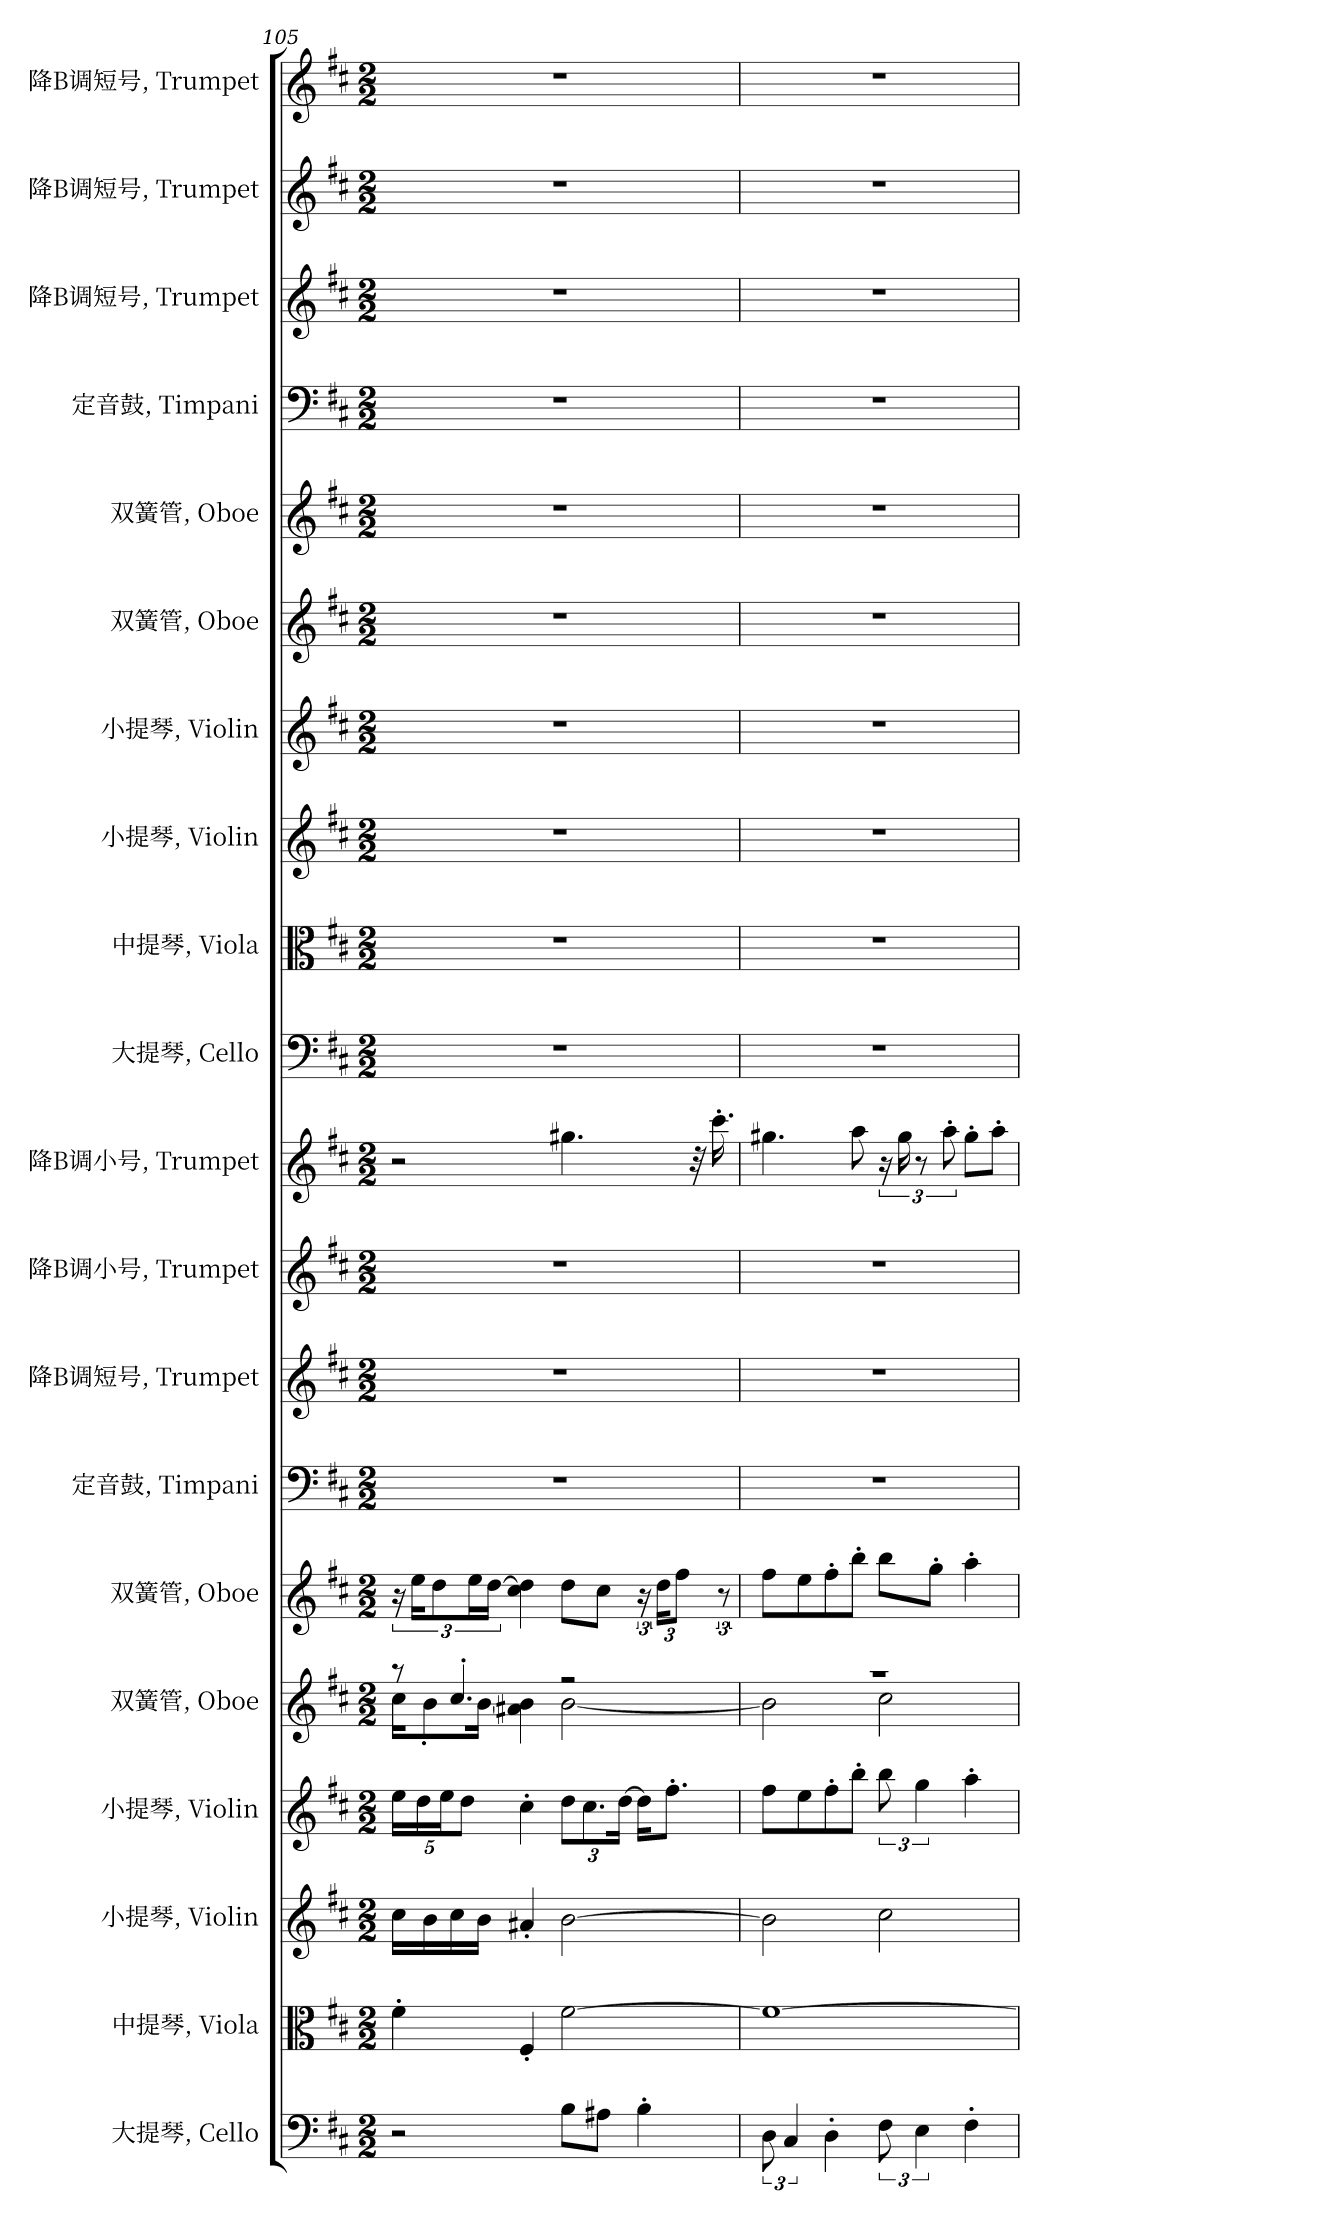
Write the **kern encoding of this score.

**kern	**kern	**kern	**kern	**kern	**kern	**kern	**kern	**kern	**kern	**kern	**kern	**kern	**kern	**kern	**kern	**kern	**kern	**kern	**kern
*part20	*part19	*part18	*part17	*part16	*part15	*part14	*part13	*part12	*part11	*part10	*part9	*part8	*part7	*part6	*part5	*part4	*part3	*part2	*part1
*staff20	*staff19	*staff18	*staff17	*staff16	*staff15	*staff14	*staff13	*staff12	*staff11	*staff10	*staff9	*staff8	*staff7	*staff6	*staff5	*staff4	*staff3	*staff2	*staff1
*I"大提琴, Cello	*I"中提琴, Viola	*I"小提琴, Violin	*I"小提琴, Violin	*I"双簧管, Oboe	*I"双簧管, Oboe	*I"定音鼓, Timpani	*I"降B调短号, Trumpet	*I"降B调小号, Trumpet	*I"降B调小号, Trumpet	*I"大提琴, Cello	*I"中提琴, Viola	*I"小提琴, Violin	*I"小提琴, Violin	*I"双簧管, Oboe	*I"双簧管, Oboe	*I"定音鼓, Timpani	*I"降B调短号, Trumpet	*I"降B调短号, Trumpet	*I"降B调短号, Trumpet
*	*I'Vla.	*I'Vln.	*I'Vln.	*I'Ob.	*I'Ob.	*I'Timp.	*	*I'B♭ Tpt.	*I'B♭ Tpt.	*	*I'Vla.	*I'Vln.	*I'Vln.	*I'Ob.	*I'Ob.	*I'Timp.	*	*	*
!!LO:PB:g=z
*clefF4	*clefC3	*clefG2	*clefG2	*clefG2	*clefG2	*clefF4	*clefG2	*clefG2	*clefG2	*clefF4	*clefC3	*clefG2	*clefG2	*clefG2	*clefG2	*clefF4	*clefG2	*clefG2	*clefG2
*	*	*	*	*	*	*	*ITrd1c2	*ITrd1c2	*ITrd1c2	*	*	*	*	*	*	*	*ITrd1c2	*ITrd1c2	*ITrd1c2
*k[f#c#]	*k[f#c#]	*k[f#c#]	*k[f#c#]	*k[f#c#]	*k[f#c#]	*k[f#c#]	*k[]	*k[]	*k[]	*k[f#c#]	*k[f#c#]	*k[f#c#]	*k[f#c#]	*k[f#c#]	*k[f#c#]	*k[f#c#]	*k[]	*k[]	*k[]
*M2/2	*M2/2	*M2/2	*M2/2	*M2/2	*M2/2	*M2/2	*M2/2	*M2/2	*M2/2	*M2/2	*M2/2	*M2/2	*M2/2	*M2/2	*M2/2	*M2/2	*M2/2	*M2/2	*M2/2
*	*	*	*Xbrackettup	*	*	*	*	*	*	*	*	*	*	*	*	*	*	*	*
=105	=105	=105	=105	=105	=105	=105	=105	=105	=105	=105	=105	=105	=105	=105	=105	=105	=105	=105	=105
*	*	*	*	*^	*	*	*	*	*	*	*	*	*	*	*	*	*	*	*
2r	4f#'\	16cc#\LL	20ee\LL	8r	16cc#\KL	24r	1r	1r	1r	2r	1r	1r	1r	1r	1r	1r	1r	1r	1r	1r
.	.	.	.	.	.	24ee\KL	.	.	.	.	.	.	.	.	.	.	.	.	.	.
.	.	.	20dd\	.	.	.	.	.	.	.	.	.	.	.	.	.	.	.	.	.
.	.	16b\	.	.	8b'\	.	.	.	.	.	.	.	.	.	.	.	.	.	.	.
.	.	.	.	.	.	12dd\	.	.	.	.	.	.	.	.	.	.	.	.	.	.
.	.	.	20ee\J	.	.	.	.	.	.	.	.	.	.	.	.	.	.	.	.	.
.	.	16cc#\	.	4.cc#'/	.	.	.	.	.	.	.	.	.	.	.	.	.	.	.	.
.	.	.	10dd\J	.	.	.	.	.	.	.	.	.	.	.	.	.	.	.	.	.
.	.	.	.	.	.	24ee\L	.	.	.	.	.	.	.	.	.	.	.	.	.	.
.	.	16b\JJ	.	.	[16b\Jk	.	.	.	.	.	.	.	.	.	.	.	.	.	.	.
.	.	.	.	.	.	[24dd\JJ	.	.	.	.	.	.	.	.	.	.	.	.	.	.
.	4F#'/	4a#X'/	4cc#'\	.	4a#X\ 4b\]	4cc#\ 4dd\]	.	.	.	.	.	.	.	.	.	.	.	.	.	.
8B\L	[2f#\	[2b\	12dd\L	2r	[2b\	8dd\L	.	.	.	4.ff#X\	.	.	.	.	.	.	.	.	.	.
.	.	.	12.cc#\	.	.	.	.	.	.	.	.	.	.	.	.	.	.	.	.	.
8A#X\J	.	.	.	.	.	8cc#\J	.	.	.	.	.	.	.	.	.	.	.	.	.	.
.	.	.	[24dd\Jk	.	.	.	.	.	.	.	.	.	.	.	.	.	.	.	.	.
4B'\	.	.	16dd\KL]	.	.	24r	.	.	.	.	.	.	.	.	.	.	.	.	.	.
.	.	.	.	.	.	24dd\KL	.	.	.	.	.	.	.	.	.	.	.	.	.	.
.	.	.	8.ff#'\J	.	.	.	.	.	.	.	.	.	.	.	.	.	.	.	.	.
.	.	.	.	.	.	12ff#\J	.	.	.	.	.	.	.	.	.	.	.	.	.	.
.	.	.	.	.	.	.	.	.	.	32r	.	.	.	.	.	.	.	.	.	.
.	.	.	.	.	.	.	.	.	.	16.bb'\	.	.	.	.	.	.	.	.	.	.
.	.	.	.	.	.	12r	.	.	.	.	.	.	.	.	.	.	.	.	.	.
=106	=106	=106	=106	=106	=106	=106	=106	=106	=106	=106	=106	=106	=106	=106	=106	=106	=106	=106	=106	=106
12D\	1f#_	2b\]	8ff#\L	1r	2b\]	8ff#\L	1r	1r	1r	4.ff#X\	1r	1r	1r	1r	1r	1r	1r	1r	1r	1r
6C#/	.	.	.	.	.	.	.	.	.	.	.	.	.	.	.	.	.	.	.	.
.	.	.	8ee\	.	.	8ee\	.	.	.	.	.	.	.	.	.	.	.	.	.	.
4D'\	.	.	8ff#'\	.	.	8ff#'\	.	.	.	.	.	.	.	.	.	.	.	.	.	.
.	.	.	8bb'\J	.	.	8bb'\J	.	.	.	8gg\	.	.	.	.	.	.	.	.	.	.
*	*	*	*brackettup	*	*	*	*	*	*	*	*	*	*	*	*	*	*	*	*	*
12F#\	.	2cc#\	12bb\	.	2cc#\	8bb\L	.	.	.	24r	.	.	.	.	.	.	.	.	.	.
.	.	.	.	.	.	.	.	.	.	24ff#\	.	.	.	.	.	.	.	.	.	.
6E\	.	.	6gg\	.	.	.	.	.	.	12r	.	.	.	.	.	.	.	.	.	.
.	.	.	.	.	.	8gg'\J	.	.	.	.	.	.	.	.	.	.	.	.	.	.
.	.	.	.	.	.	.	.	.	.	12gg'\	.	.	.	.	.	.	.	.	.	.
4F#'\	.	.	4aa'\	.	.	4aa'\	.	.	.	8ff#'\L	.	.	.	.	.	.	.	.	.	.
.	.	.	.	.	.	.	.	.	.	8gg'\J	.	.	.	.	.	.	.	.	.	.
*	*	*	*	*v	*v	*	*	*	*	*	*	*	*	*	*	*	*	*	*	*
=	=	=	=	=	=	=	=	=	=	=	=	=	=	=	=	=	=	=	=
*-	*-	*-	*-	*-	*-	*-	*-	*-	*-	*-	*-	*-	*-	*-	*-	*-	*-	*-	*-
